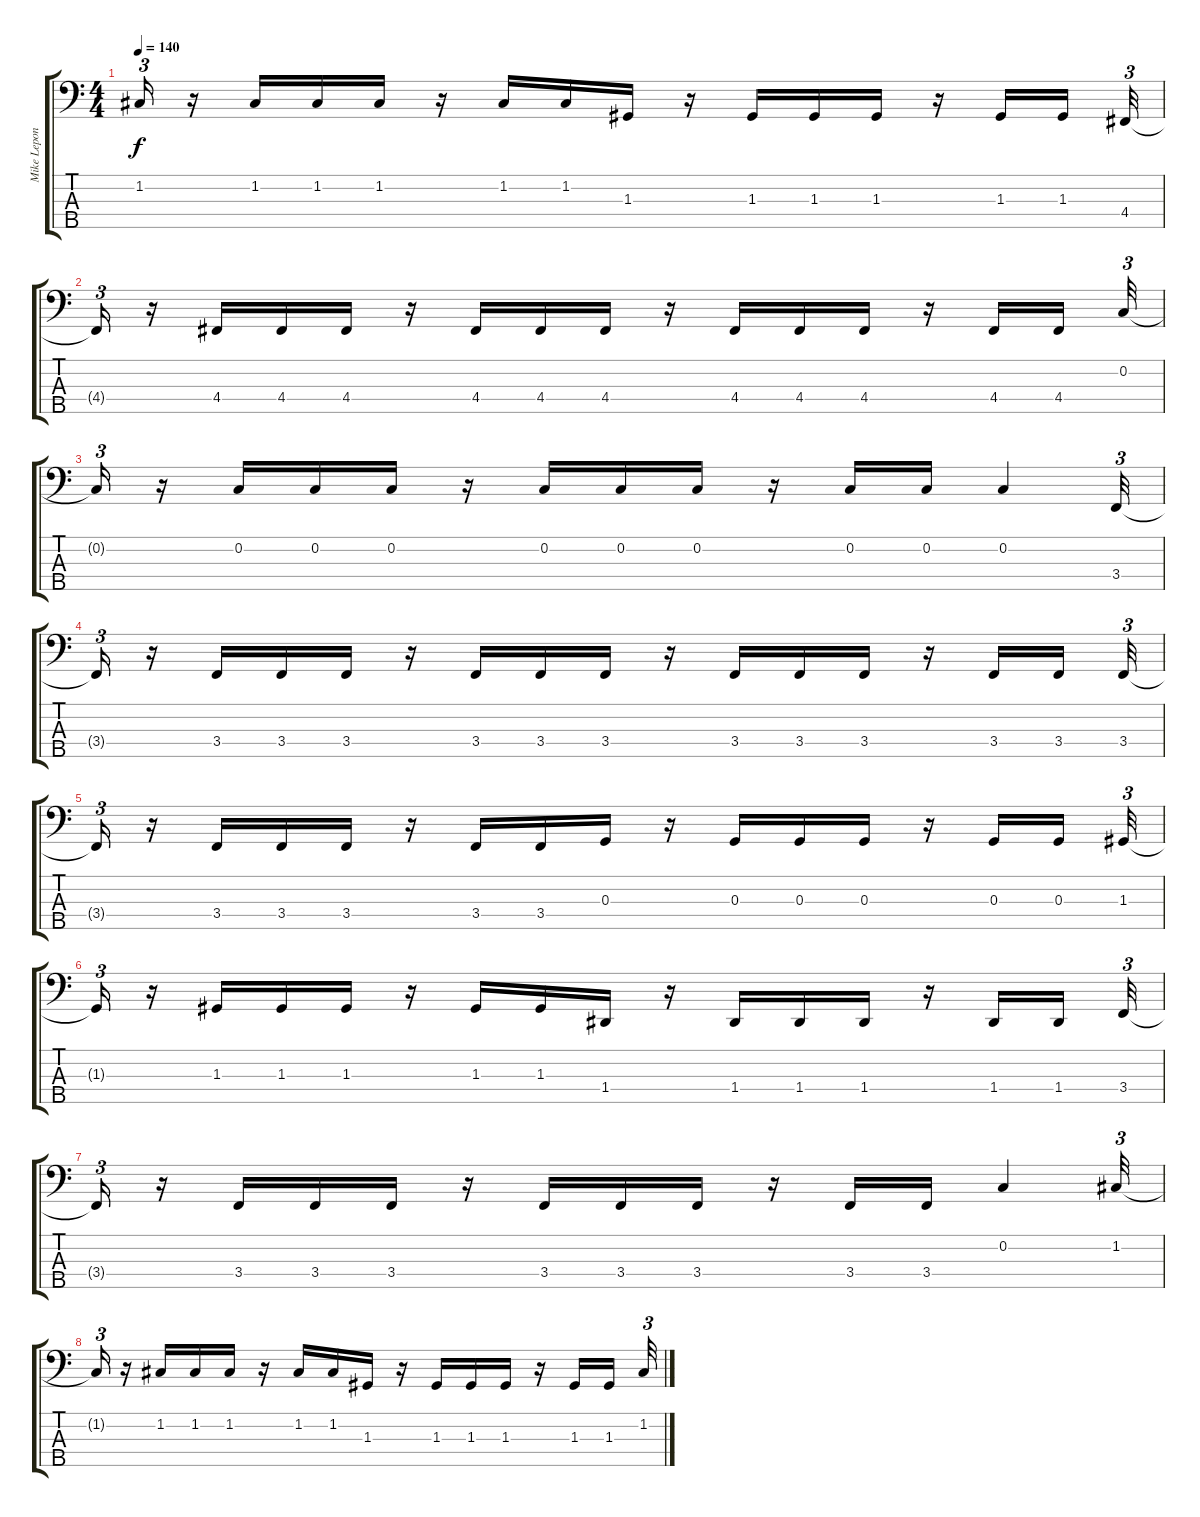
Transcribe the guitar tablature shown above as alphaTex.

\track ("Mike Lepond" "Mike Lepon") {instrument electricbasspick}
\staff {score tabs}
\tuning (F2 C2 G1 D1 A0) {hide}
\ts (4 4)
\tempo 140
\clef f4
\ks c
1.2{t}.16{tu (3 2) dy f} r.16 1.2.16 1.2.16 1.2.16 r.16 1.2.16 1.2.16 1.3.16 r.16 1.3.16 1.3.16 1.3.16 r.16 1.3.16 1.3.16 4.4.32{tu (3 2)} |
4.4{t}.16{tu (3 2)} r.16 4.4.16 4.4.16 4.4.16 r.16 4.4.16 4.4.16 4.4.16 r.16 4.4.16 4.4.16 4.4.16 r.16 4.4.16 4.4.16 0.2.32{tu (3 2)} |
0.2{t}.16{tu (3 2)} r.16 0.2.16 0.2.16 0.2.16 r.16 0.2.16 0.2.16 0.2.16 r.16 0.2.16 0.2.16 0.2.4 3.4.32{tu (3 2)} |
3.4{t}.16{tu (3 2)} r.16 3.4.16 3.4.16 3.4.16 r.16 3.4.16 3.4.16 3.4.16 r.16 3.4.16 3.4.16 3.4.16 r.16 3.4.16 3.4.16 3.4.32{tu (3 2)} |
3.4{t}.16{tu (3 2)} r.16 3.4.16 3.4.16 3.4.16 r.16 3.4.16 3.4.16 0.3.16 r.16 0.3.16 0.3.16 0.3.16 r.16 0.3.16 0.3.16 1.3.32{tu (3 2)} |
1.3{t}.16{tu (3 2)} r.16 1.3.16 1.3.16 1.3.16 r.16 1.3.16 1.3.16 1.4.16 r.16 1.4.16 1.4.16 1.4.16 r.16 1.4.16 1.4.16 3.4.32{tu (3 2)} |
3.4{t}.16{tu (3 2)} r.16 3.4.16 3.4.16 3.4.16 r.16 3.4.16 3.4.16 3.4.16 r.16 3.4.16 3.4.16 0.2.4 1.2.32{tu (3 2)} |
1.2{t}.16{tu (3 2)} r.16 1.2.16 1.2.16 1.2.16 r.16 1.2.16 1.2.16 1.3.16 r.16 1.3.16 1.3.16 1.3.16 r.16 1.3.16 1.3.16 1.2.32{tu (3 2)}
